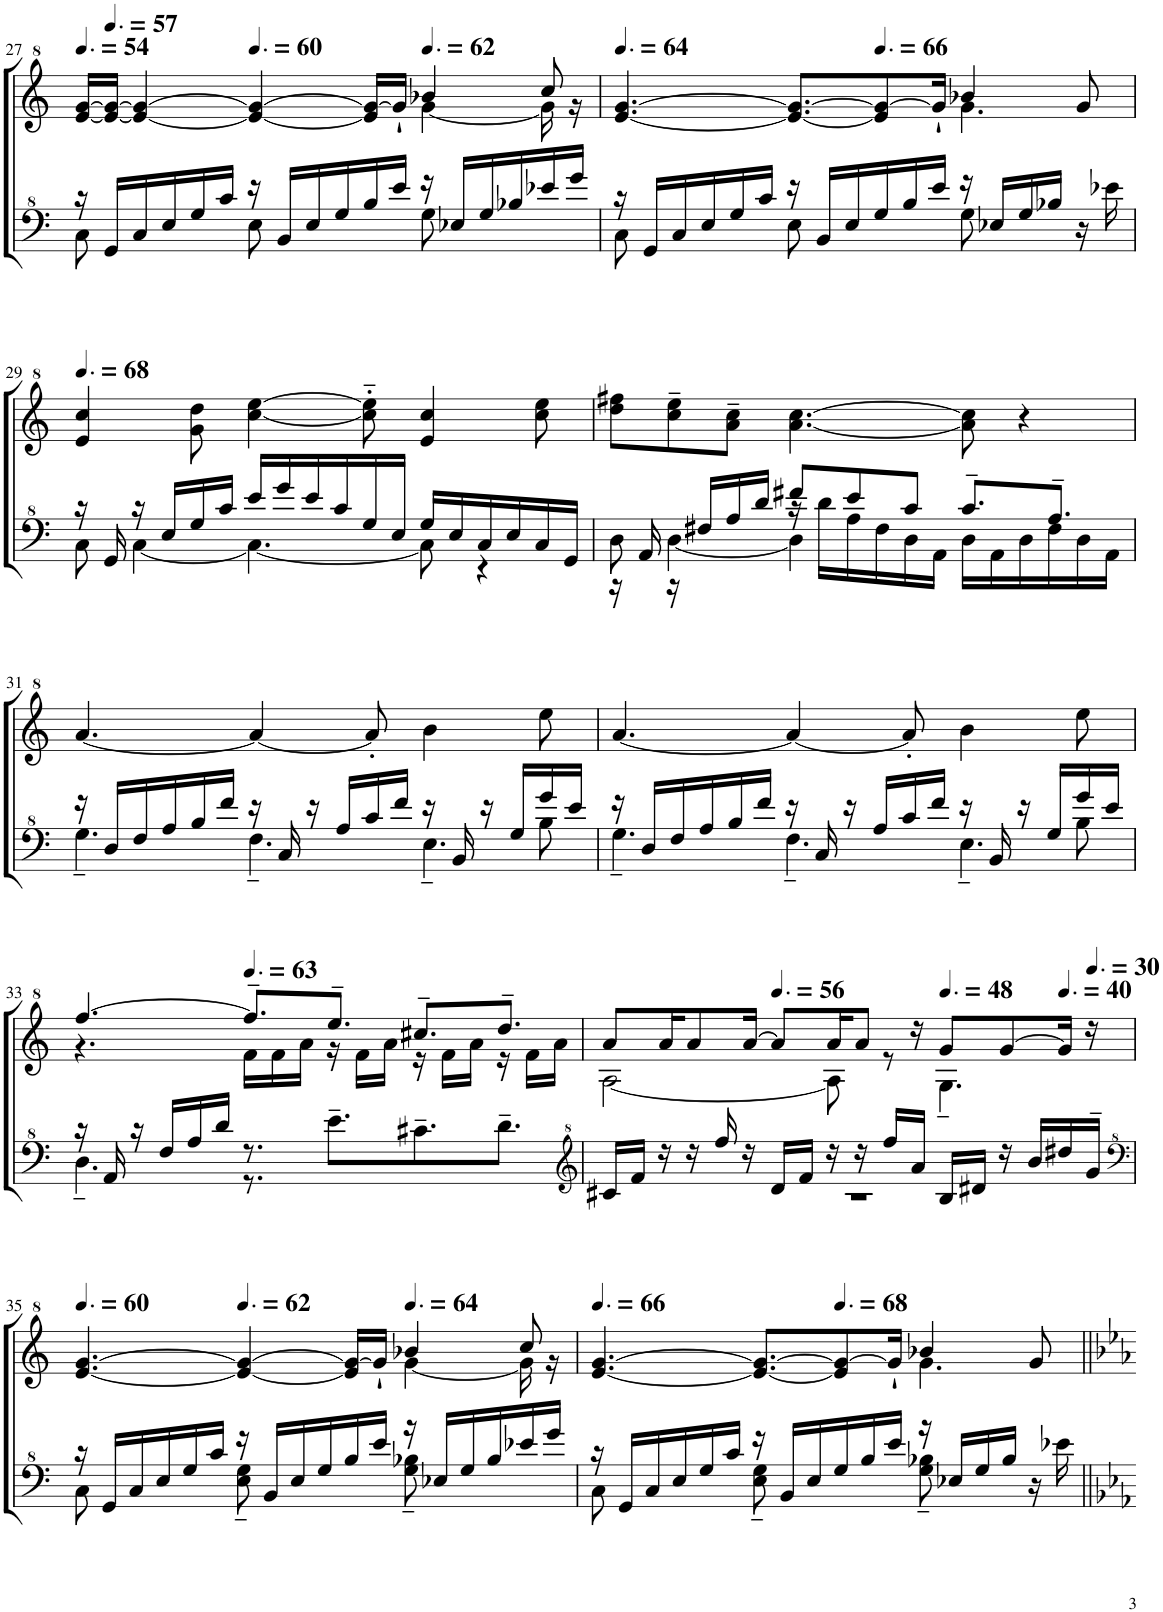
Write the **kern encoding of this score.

**kern	**kern
*part1	*part1
*staff2	*staff1
*I"Model III	*
!!LO:PB:g=z
*clefF^4	*clefG^2
*k[]	*k[]
*M9/8	*M9/8
*MM81	*MM81
=27	=27
*^	*^
16r	8c\	[16ee/ [16gg/LL	2.ryy
*	*	*MM86	*
16G/LL	.	16ee/_ 16gg/_JJ	.
16c/	4ryy	4ee/_ 4gg/_	.
16e/	.	.	.
16g/	.	.	.
16cc/JJ	.	.	.
*	*	*MM90	*
16r	8e\	4ee/_ 4gg/_	.
16B/LL	.	.	.
16e/	4ryy	.	.
16g/	.	.	.
16b/	.	16ee/] 16gg/_LL	.
16ee/JJ	.	16gg`/JJ]	.
*	*	*MM93	*
16r	8g\	4bb-X/	[4gg\
16e-X/LL	.	.	.
16g/	4ryy	.	.
16b-X/	.	.	.
16ee-X/	.	8ccc/	16gg\]
16gg/JJ	.	.	16r
=28	=28	=28	=28
*	*	*MM96	*
16r	8c\	[4.ee/ [4.gg/	2.ryy
16G/LL	.	.	.
16c/	4ryy	.	.
16e/	.	.	.
16g/	.	.	.
16cc/JJ	.	.	.
16r	8e\	8.ee/_ 8.gg/_L	.
16B/LL	.	.	.
16e/	4ryy	.	.
*	*	*MM99	*
16g/	.	8ee/] 8gg/_	.
16b/	.	.	.
16ee/JJ	.	16gg`/Jk]	.
16r	8g\	4bb-X/	4.gg\
16e-X/LL	.	.	.
16g/	4ryy	.	.
16b-X/JJ	.	.	.
16r	.	8gg/	.
16ee-X\	.	.	.
*	*	*v	*v
!!LO:LB:g=z
=29	=29	=29
*	*	*MM102
16r	8c\	4ee/ 4ccc/
16G/	.	.
16r	[4c\	.
16e/LL	.	.
16g/	.	8gg\ 8ddd\
16cc/JJ	.	.
16ee/LL	4.c\_	[4ccc\ [4eee\
16gg/	.	.
16ee/	.	.
16cc/	.	.
16g/	.	8ccc\]'~ 8eee\]'~
16e/JJ	.	.
16g/LL	8c\]	4ee/ 4ccc/
16e/	.	.
16c/	4r	.
16e/	.	.
16c/	.	8ccc\ 8eee\
16G/JJ	.	.
=30	=30	=30
*	*^	*
8d\	16r	4.ryy	8ddd\ 8fff#X\L
.	16A/	.	.
[4d\	16r	.	8ccc\~ 8eee\~
.	16f#X/LL	.	.
.	16a/	.	8aa\~ 8ccc\~J
.	16dd/JJ	.	.
8ff#X/L	16r	4d\]	[4.aa\ [4.ccc\
.	16dd\LL	.	.
8ee/	16a\	.	.
.	16f#\	.	.
8cc/J	16d\	2ryy	.
.	16A\JJ	.	.
8.cc~/L	16d\LL	.	8aa\] 8ccc\]
.	16A\	.	.
.	16d\	.	4r
8.a~/J	16f#\	.	.
.	16d\	.	.
.	16A\JJ	.	.
!!LO:LB:g=z
=31	=31	=31	=31
16r	4.g~\	1ryy	[4.aa/
16d/LL	.	.	.
16f/	.	.	.
16a/	.	.	.
16b/	.	.	.
16ff/JJ	.	.	.
16r	4.f~\	.	4aa/_
16c/	.	.	.
16r	.	.	.
16a/LL	.	.	.
16cc/	.	.	8aa'/]
16ff/JJ	.	.	.
16r	4.e~\	.	4bb\
16B/	.	.	.
16r	.	.	.
16g/LL	.	.	.
16gg/	.	8b\	8eee\
16ee/JJ	.	.	.
=32	=32	=32	=32
16r	4.g~\	1ryy	[4.aa/
16d/LL	.	.	.
16f/	.	.	.
16a/	.	.	.
16b/	.	.	.
16ff/JJ	.	.	.
16r	4.f~\	.	4aa/_
16c/	.	.	.
16r	.	.	.
16a/LL	.	.	.
16cc/	.	.	8aa'/]
16ff/JJ	.	.	.
16r	4.e~\	.	4bb\
16B/	.	.	.
16r	.	.	.
16g/LL	.	.	.
16gg/	.	8b\	8eee\
16ee/JJ	.	.	.
*	*v	*v	*
!!LO:LB:g=z
=33	=33	=33
*	*	*^
16r	4.d~\	[4.fff/	4.r
16A/	.	.	.
16r	.	.	.
16f/LL	.	.	.
16a/	.	.	.
16dd/JJ	.	.	.
*	*	*MM95	*
8.r	8.r	8.fff~/L]	16ff\LL
.	.	.	16ff\
.	.	.	16aa\JJ
8.ee~\L	2ryy	8.eee~/J	16r
.	.	.	16ff\LL
.	.	.	16aa\JJ
8.cc#X~\	.	8.ccc#X~/L	16r
.	.	.	16ff\LL
.	.	.	16aa\JJ
8.dd~\J	.	8.ddd~/J	16r
.	.	.	16ff\LL
.	16ryy	.	16aa\JJ
=34	=34	=34	=34
*clefG^2	*	*	*
16cc#X/LL	8%9r	8aa/L	[2a\
16ff/JJ	.	.	.
16r	.	16aa/K	.
16r	.	8aa/	.
16fff/	.	.	.
16r	.	[16aa/Jk	.
*	*	*MM84	*
16dd/LL	.	8aa/L]	.
16ff/JJ	.	.	.
16r	.	16aa/K	8a\]
16r	.	8aa/J	.
16fff/LL	.	.	8r
16aa/JJ	.	16r	.
*	*	*MM72	*
16b/LL	.	8gg/L	4.g~\
16dd#X/JJ	.	.	.
16r	.	[8gg/	.
16bb/LL	.	.	.
*	*	*MM60	*
16ddd#X/	.	16gg/Jk]	.
*	*	*MM45	*
16gg~/JJ	.	16r	.
!!LO:LB:g=z	!!
=35	=35	=35	=35
*clefF^4	*	*	*
*	*	*MM90	*
16r	8c\	[4.ee/ [4.gg/	2.ryy
16G/LL	.	.	.
16c/	4ryy	.	.
16e/	.	.	.
16g/	.	.	.
16cc/JJ	.	.	.
*	*	*MM93	*
16r	8e\~ 8g\~	4ee/_ 4gg/_	.
16B/LL	.	.	.
16e/	4ryy	.	.
16g/	.	.	.
16b/	.	16ee/] 16gg/_LL	.
16ee/JJ	.	16gg`/JJ]	.
*	*	*MM96	*
16r	8g\~ 8b-X\~	4bb-X/	[4gg\
16e-X/LL	.	.	.
16g/	4ryy	.	.
16b-/	.	.	.
16ee-X/	.	8ccc/	16gg\]
16gg/JJ	.	.	16r
=36	=36	=36	=36
*	*	*MM99	*
16r	8c\	[4.ee/ [4.gg/	2.ryy
16G/LL	.	.	.
16c/	4ryy	.	.
16e/	.	.	.
16g/	.	.	.
16cc/JJ	.	.	.
16r	8e\~ 8g\~	8.ee/_ 8.gg/_L	.
16B/LL	.	.	.
16e/	4ryy	.	.
*	*	*MM102	*
16g/	.	8ee/] 8gg/_	.
16b/	.	.	.
16ee/JJ	.	16gg`/Jk]	.
16r	8g\~ 8b-X\~	4bb-X/	4.gg\
16e-X/LL	.	.	.
16g/	4ryy	.	.
16b-/JJ	.	.	.
16r	.	8gg/	.
16ee-X\	.	.	.
*v	*v	*	*
*	*v	*v
=||	=||
*-	*-
